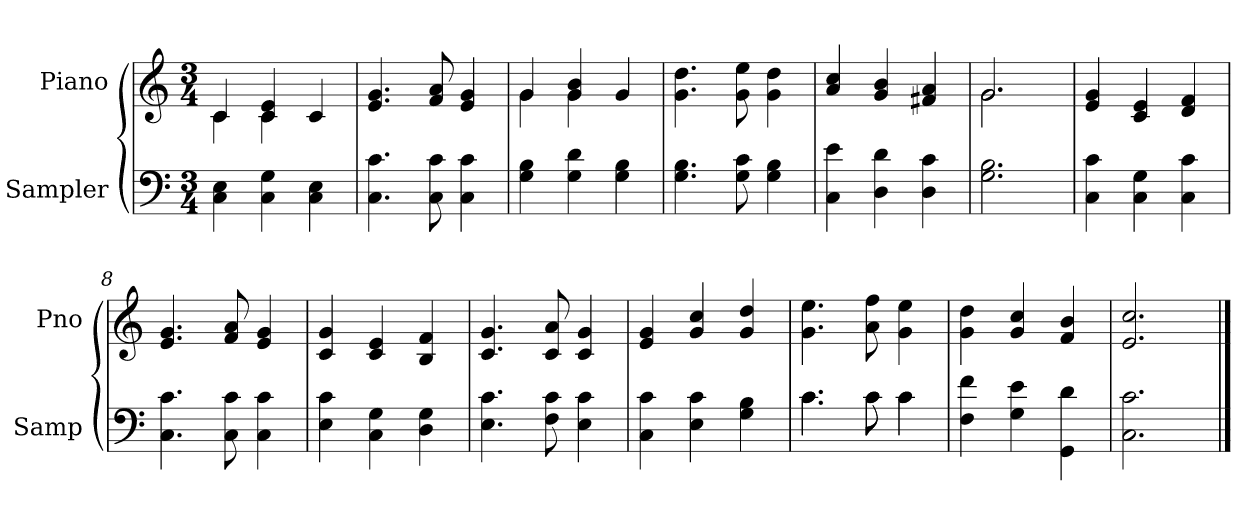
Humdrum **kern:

**kern	**kern
*part2	*part1
*staff2	*staff1
*I"Sampler	*I"Piano
*I'Samp	*I'Pno
*clefF4	*clefG2
*M3/4	*M3/4
=1	=1
*	*^
4C\ 4E\	4c/	4c
4C\ 4G\	4c/ 4e/	4c
4C\ 4E\	4c/	4ryy
*	*v	*v
=2	=2
4.C\ 4.c\	4.e/ 4.g/
8C\ 8c\	8f/ 8a/
4C\ 4c\	4e/ 4g/
=3	=3
*	*^
4G\ 4B\	4g/	4g
4G\ 4d\	4g/ 4b/	4g
4G\ 4B\	4g/	4ryy
*	*v	*v
=4	=4
4.G\ 4.B\	4.g\ 4.dd\
8G\ 8c\	8g\ 8ee\
4G\ 4B\	4g\ 4dd\
=5	=5
4C\ 4e\	4a/ 4cc/
4D\ 4d\	4g/ 4b/
4D\ 4c\	4f#X/ 4a/
=6	=6
*	*^
2.G\ 2.B\	2.g/	2.g
*	*v	*v
=7	=7
4C\ 4c\	4e/ 4g/
4C\ 4G\	4c/ 4e/
4C\ 4c\	4d/ 4f/
=8	=8
4.C\ 4.c\	4.e/ 4.g/
8C\ 8c\	8f/ 8a/
4C\ 4c\	4e/ 4g/
=9	=9
4E\ 4c\	4c/ 4g/
4C\ 4G\	4c/ 4e/
4D\ 4G\	4B/ 4f/
=10	=10
4.E\ 4.c\	4.c/ 4.g/
8F\ 8c\	8c/ 8a/
4E\ 4c\	4c/ 4g/
=11	=11
4C\ 4c\	4e/ 4g/
4E\ 4c\	4g/ 4cc/
4G\ 4B\	4g/ 4dd/
=12	=12
*^	*
4.c\	4.c	4.g\ 4.ee\
8c\	8c	8a\ 8ff\
4c\	4c	4g\ 4ee\
*v	*v	*
=13	=13
4F\ 4f\	4g\ 4dd\
4G\ 4e\	4g/ 4cc/
4GG\ 4d\	4f/ 4b/
=14	=14
2.C\ 2.c\	2.e/ 2.cc/
==	==
*-	*-
